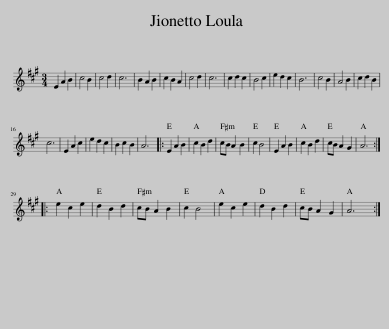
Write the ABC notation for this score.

X:1
L:1/8
M:3/4
I:linebreak $
K:A
V:1 treble
V:1
 E2 A2 B2 | c4 B2 | c4 d2 | c6 | B2 A2 B2 | %5
 c2 B2 A2 | c4 d2 | c6 | c2 d2 c2 | B4 c2 | %10
 e2 d2 c2 | B6 | c4 B2 | A4 B2 | c2 d2 B2 |$ %15
 c6 | E2 A2 c2 | e2 d2 c2 | B2 c2 B2 | A6 |: %20
 E2 A2 B2 | c2 B2 d2 | cB A2 B2 | c2 B4 | E2 A2 B2 | %25
 c2 B2 d2 | cB A2 G2 | A6 ::$ e2 c2 e2 | d2 B2 d2 | %30
 cB A2 B2 | c2 B4 | e2 c2 e2 | d2 B2 d2 | cB A2 G2 | %35
 A6 :| %36
